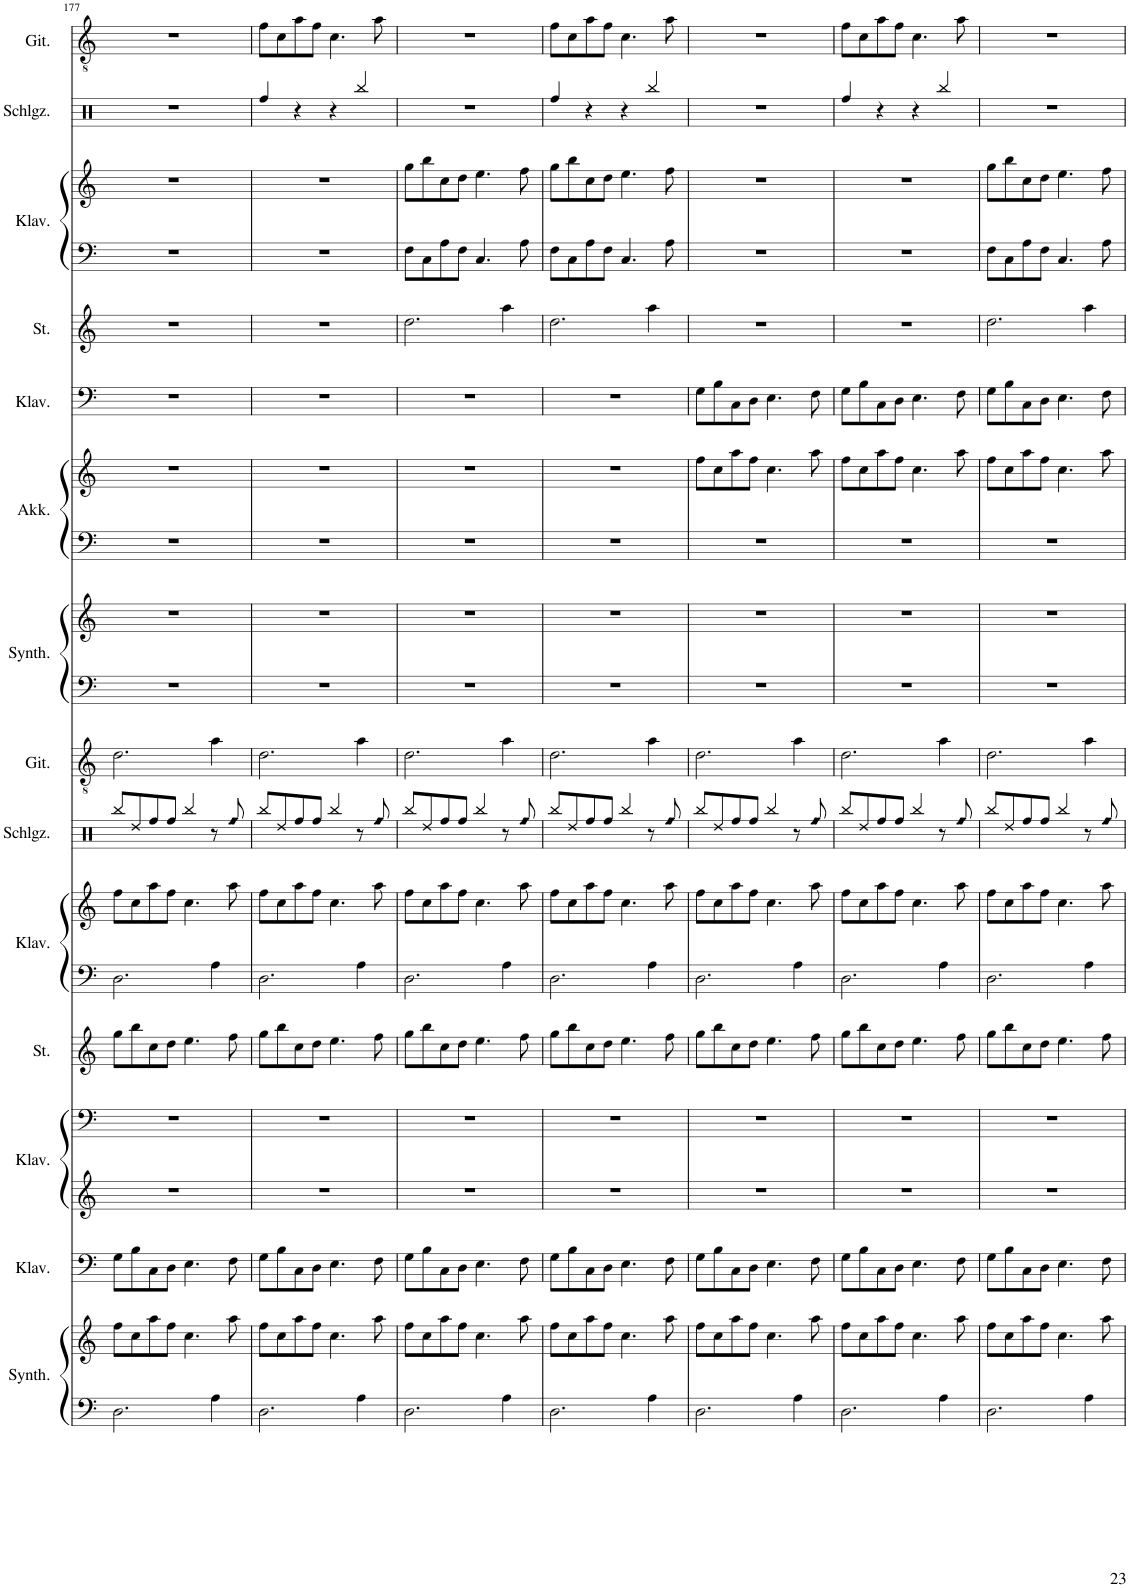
**kern	**kern	**kern	**kern	**kern	**kern	**kern	**kern	**kern	**kern	**kern	**kern	**kern	**kern	**kern	**kern	**kern	**kern	**kern	**kern
*part14	*part14	*part13	*part12	*part12	*part11	*part10	*part10	*part9	*part8	*part7	*part7	*part6	*part6	*part5	*part4	*part3	*part3	*part2	*part1
*staff20	*staff19	*staff18	*staff17	*staff16	*staff15	*staff14	*staff13	*staff12	*staff11	*staff10	*staff9	*staff8	*staff7	*staff6	*staff5	*staff4	*staff3	*staff2	*staff1
*I"Pad Synthesizer	*	*I"Klavier	*I"Klavier	*	*I"Streichinstrumente	*I"Klavier	*	*I"Schlagzeug	*I"Akustische Gitarre	*I"Pad Synthesizer	*	*I"Akkordeon	*	*I"Klavier	*I"Streichinstrumente	*I"Klavier	*	*I"Schlagzeug	*I"Akustische Gitarre
*I'Synth.	*	*I'Klav.	*I'Klav.	*	*I'St.	*I'Klav.	*	*I'Schlgz.	*I'Git.	*I'Synth.	*	*I'Akk.	*	*I'Klav.	*I'St.	*I'Klav.	*	*I'Schlgz.	*I'Git.
!!LO:PB:g=z
*clefF4	*clefG2	*clefF4	*clefG2	*clefF4	*clefG2	*clefF4	*clefG2	*clefX	*clefGv2	*clefF4	*clefG2	*clefF4	*clefG2	*clefF4	*clefG2	*clefF4	*clefG2	*clefX	*clefGv2
*k[]	*k[]	*k[]	*k[]	*k[]	*k[]	*k[]	*k[]	*k[]	*k[]	*k[]	*k[]	*k[]	*k[]	*k[]	*k[]	*k[]	*k[]	*k[]	*k[]
*M4/4	*M4/4	*M4/4	*M4/4	*M4/4	*M4/4	*M4/4	*M4/4	*M4/4	*M4/4	*M4/4	*M4/4	*M4/4	*M4/4	*M4/4	*M4/4	*M4/4	*M4/4	*M4/4	*M4/4
=177	=177	=177	=177	=177	=177	=177	=177	=177	=177	=177	=177	=177	=177	=177	=177	=177	=177	=177	=177
2.D\	8ff\L	8G\L	1r	1r	8gg\L	2.D\	8ff\L	8Rbb/L	2.d\	1r	1r	1r	1r	1r	1r	1r	1r	1r	1r
.	8cc\	8B\	.	.	8bb\	.	8cc\	8Rdd/	.	.	.	.	.	.	.	.	.	.	.
.	8aa\	8C\	.	.	8cc\	.	8aa\	8Rff/	.	.	.	.	.	.	.	.	.	.	.
.	8ff\J	8D\J	.	.	8dd\J	.	8ff\J	8Rff/J	.	.	.	.	.	.	.	.	.	.	.
.	4.cc\	4.E\	.	.	4.ee\	.	4.cc\	4Rbb/	.	.	.	.	.	.	.	.	.	.	.
4A\	.	.	.	.	.	4A\	.	8r	4a\	.	.	.	.	.	.	.	.	.	.
!	!	!	!	!	!	!	!	!LO:N:head=diamond	!	!	!	!	!	!	!	!	!	!	!
.	8aa\	8F\	.	.	8ff\	.	8aa\	8Rff/	.	.	.	.	.	.	.	.	.	.	.
=178	=178	=178	=178	=178	=178	=178	=178	=178	=178	=178	=178	=178	=178	=178	=178	=178	=178	=178	=178
2.D\	8ff\L	8G\L	1r	1r	8gg\L	2.D\	8ff\L	8Rbb/L	2.d\	1r	1r	1r	1r	1r	1r	1r	1r	4Rff/	8f\L
.	8cc\	8B\	.	.	8bb\	.	8cc\	8Rdd/	.	.	.	.	.	.	.	.	.	.	8c\
.	8aa\	8C\	.	.	8cc\	.	8aa\	8Rff/	.	.	.	.	.	.	.	.	.	4r	8a\
.	8ff\J	8D\J	.	.	8dd\J	.	8ff\J	8Rff/J	.	.	.	.	.	.	.	.	.	.	8f\J
.	4.cc\	4.E\	.	.	4.ee\	.	4.cc\	4Rbb/	.	.	.	.	.	.	.	.	.	4r	4.c\
4A\	.	.	.	.	.	4A\	.	8r	4a\	.	.	.	.	.	.	.	.	4Rbb/	.
!	!	!	!	!	!	!	!	!LO:N:head=diamond	!	!	!	!	!	!	!	!	!	!	!
.	8aa\	8F\	.	.	8ff\	.	8aa\	8Rff/	.	.	.	.	.	.	.	.	.	.	8a\
=179	=179	=179	=179	=179	=179	=179	=179	=179	=179	=179	=179	=179	=179	=179	=179	=179	=179	=179	=179
2.D\	8ff\L	8G\L	1r	1r	8gg\L	2.D\	8ff\L	8Rbb/L	2.d\	1r	1r	1r	1r	1r	2.dd\	8F\L	8gg\L	1r	1r
.	8cc\	8B\	.	.	8bb\	.	8cc\	8Rdd/	.	.	.	.	.	.	.	8C\	8bb\	.	.
.	8aa\	8C\	.	.	8cc\	.	8aa\	8Rff/	.	.	.	.	.	.	.	8A\	8cc\	.	.
.	8ff\J	8D\J	.	.	8dd\J	.	8ff\J	8Rff/J	.	.	.	.	.	.	.	8F\J	8dd\J	.	.
.	4.cc\	4.E\	.	.	4.ee\	.	4.cc\	4Rbb/	.	.	.	.	.	.	.	4.C/	4.ee\	.	.
4A\	.	.	.	.	.	4A\	.	8r	4a\	.	.	.	.	.	4aa\	.	.	.	.
!	!	!	!	!	!	!	!	!LO:N:head=diamond	!	!	!	!	!	!	!	!	!	!	!
.	8aa\	8F\	.	.	8ff\	.	8aa\	8Rff/	.	.	.	.	.	.	.	8A\	8ff\	.	.
=180	=180	=180	=180	=180	=180	=180	=180	=180	=180	=180	=180	=180	=180	=180	=180	=180	=180	=180	=180
2.D\	8ff\L	8G\L	1r	1r	8gg\L	2.D\	8ff\L	8Rbb/L	2.d\	1r	1r	1r	1r	1r	2.dd\	8F\L	8gg\L	4Rff/	8f\L
.	8cc\	8B\	.	.	8bb\	.	8cc\	8Rdd/	.	.	.	.	.	.	.	8C\	8bb\	.	8c\
.	8aa\	8C\	.	.	8cc\	.	8aa\	8Rff/	.	.	.	.	.	.	.	8A\	8cc\	4r	8a\
.	8ff\J	8D\J	.	.	8dd\J	.	8ff\J	8Rff/J	.	.	.	.	.	.	.	8F\J	8dd\J	.	8f\J
.	4.cc\	4.E\	.	.	4.ee\	.	4.cc\	4Rbb/	.	.	.	.	.	.	.	4.C/	4.ee\	4r	4.c\
4A\	.	.	.	.	.	4A\	.	8r	4a\	.	.	.	.	.	4aa\	.	.	4Rbb/	.
!	!	!	!	!	!	!	!	!LO:N:head=diamond	!	!	!	!	!	!	!	!	!	!	!
.	8aa\	8F\	.	.	8ff\	.	8aa\	8Rff/	.	.	.	.	.	.	.	8A\	8ff\	.	8a\
=181	=181	=181	=181	=181	=181	=181	=181	=181	=181	=181	=181	=181	=181	=181	=181	=181	=181	=181	=181
2.D\	8ff\L	8G\L	1r	1r	8gg\L	2.D\	8ff\L	8Rbb/L	2.d\	1r	1r	1r	8ff\L	8G\L	1r	1r	1r	1r	1r
.	8cc\	8B\	.	.	8bb\	.	8cc\	8Rdd/	.	.	.	.	8cc\	8B\	.	.	.	.	.
.	8aa\	8C\	.	.	8cc\	.	8aa\	8Rff/	.	.	.	.	8aa\	8C\	.	.	.	.	.
.	8ff\J	8D\J	.	.	8dd\J	.	8ff\J	8Rff/J	.	.	.	.	8ff\J	8D\J	.	.	.	.	.
.	4.cc\	4.E\	.	.	4.ee\	.	4.cc\	4Rbb/	.	.	.	.	4.cc\	4.E\	.	.	.	.	.
4A\	.	.	.	.	.	4A\	.	8r	4a\	.	.	.	.	.	.	.	.	.	.
!	!	!	!	!	!	!	!	!LO:N:head=diamond	!	!	!	!	!	!	!	!	!	!	!
.	8aa\	8F\	.	.	8ff\	.	8aa\	8Rff/	.	.	.	.	8aa\	8F\	.	.	.	.	.
=182	=182	=182	=182	=182	=182	=182	=182	=182	=182	=182	=182	=182	=182	=182	=182	=182	=182	=182	=182
2.D\	8ff\L	8G\L	1r	1r	8gg\L	2.D\	8ff\L	8Rbb/L	2.d\	1r	1r	1r	8ff\L	8G\L	1r	1r	1r	4Rff/	8f\L
.	8cc\	8B\	.	.	8bb\	.	8cc\	8Rdd/	.	.	.	.	8cc\	8B\	.	.	.	.	8c\
.	8aa\	8C\	.	.	8cc\	.	8aa\	8Rff/	.	.	.	.	8aa\	8C\	.	.	.	4r	8a\
.	8ff\J	8D\J	.	.	8dd\J	.	8ff\J	8Rff/J	.	.	.	.	8ff\J	8D\J	.	.	.	.	8f\J
.	4.cc\	4.E\	.	.	4.ee\	.	4.cc\	4Rbb/	.	.	.	.	4.cc\	4.E\	.	.	.	4r	4.c\
4A\	.	.	.	.	.	4A\	.	8r	4a\	.	.	.	.	.	.	.	.	4Rbb/	.
!	!	!	!	!	!	!	!	!LO:N:head=diamond	!	!	!	!	!	!	!	!	!	!	!
.	8aa\	8F\	.	.	8ff\	.	8aa\	8Rff/	.	.	.	.	8aa\	8F\	.	.	.	.	8a\
=183	=183	=183	=183	=183	=183	=183	=183	=183	=183	=183	=183	=183	=183	=183	=183	=183	=183	=183	=183
2.D\	8ff\L	8G\L	1r	1r	8gg\L	2.D\	8ff\L	8Rbb/L	2.d\	1r	1r	1r	8ff\L	8G\L	2.dd\	8F\L	8gg\L	1r	1r
.	8cc\	8B\	.	.	8bb\	.	8cc\	8Rdd/	.	.	.	.	8cc\	8B\	.	8C\	8bb\	.	.
.	8aa\	8C\	.	.	8cc\	.	8aa\	8Rff/	.	.	.	.	8aa\	8C\	.	8A\	8cc\	.	.
.	8ff\J	8D\J	.	.	8dd\J	.	8ff\J	8Rff/J	.	.	.	.	8ff\J	8D\J	.	8F\J	8dd\J	.	.
.	4.cc\	4.E\	.	.	4.ee\	.	4.cc\	4Rbb/	.	.	.	.	4.cc\	4.E\	.	4.C/	4.ee\	.	.
4A\	.	.	.	.	.	4A\	.	8r	4a\	.	.	.	.	.	4aa\	.	.	.	.
!	!	!	!	!	!	!	!	!LO:N:head=diamond	!	!	!	!	!	!	!	!	!	!	!
.	8aa\	8F\	.	.	8ff\	.	8aa\	8Rff/	.	.	.	.	8aa\	8F\	.	8A\	8ff\	.	.
=	=	=	=	=	=	=	=	=	=	=	=	=	=	=	=	=	=	=	=
*-	*-	*-	*-	*-	*-	*-	*-	*-	*-	*-	*-	*-	*-	*-	*-	*-	*-	*-	*-
